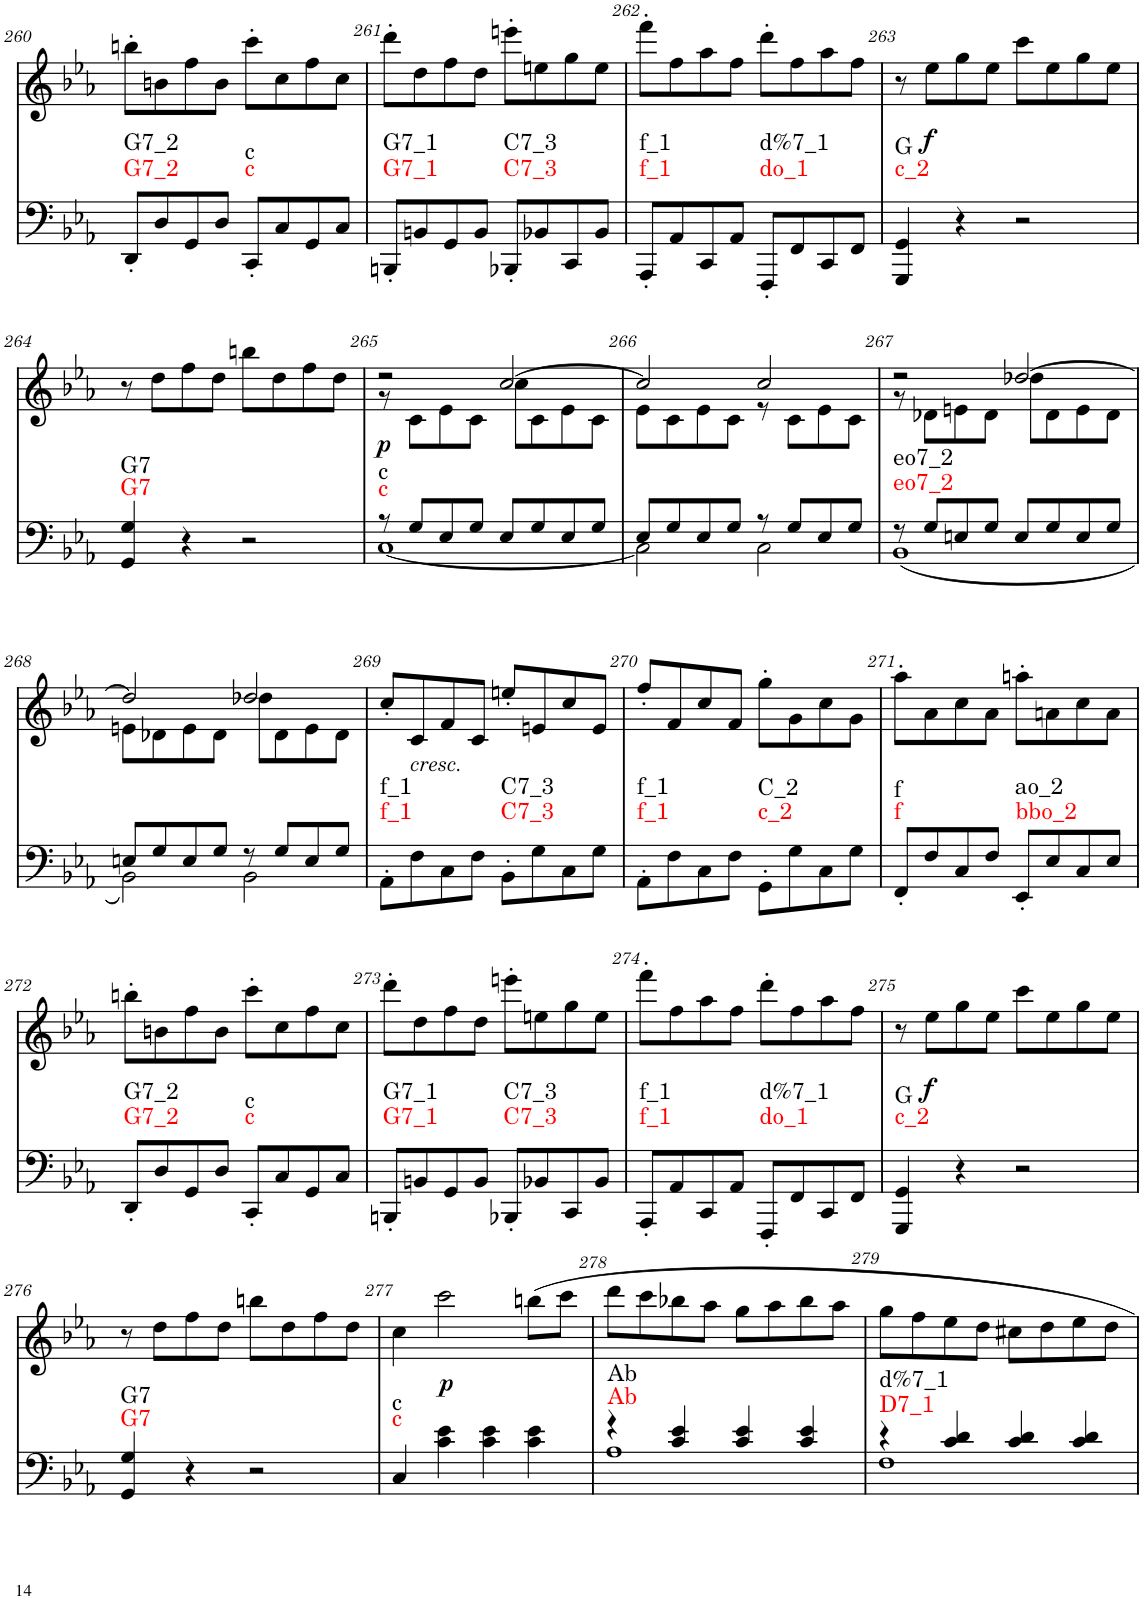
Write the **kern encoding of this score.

**kern	**harte	**kern	**text	**dynam
*part2	*part2	*part1	*part1	*part1
*staff2	*	*staff1	*staff1	*staff1
*I"piano	*	*I"piano	*	*
*I'Pno	*	*I'Pno	*	*
!!LO:PB:g=z
*clefF4	*	*clefG2	*	*
*k[b-e-a-]	*	*k[b-e-a-]	*	*
*M2/2	*	*M2/2	*	*
*met(c|)	*	*met(c|)	*	*
=260	=260	=260	=260	=260
!	!LO:H:n=1:kt=G7_2	!	!	!
!	!LO:H:n=2:kt=G7_2	!	!	!
8DD'/L	N N	8bbn'\L	.	.
8D/	.	8bn\	.	.
8GG/	.	8ff\	.	.
8D/J	.	8b\J	.	.
!	!LO:H:n=1:kt=c	!	!	!
!	!LO:H:n=2:kt=c	!	!	!
8CC'/L	N N	8ccc'\L	.	.
8C/	.	8cc\	.	.
8GG/	.	8ff\	.	.
8C/J	.	8cc\J	.	.
=261	=261	=261	=261	=261
!	!LO:H:n=1:kt=G7_1	!	!	!
!	!LO:H:n=2:kt=G7_1	!	!	!
8BBBn'/L	N N	8ddd'\L	.	.
8BBn/	.	8dd\	.	.
8GG/	.	8ff\	.	.
8BB/J	.	8dd\J	.	.
!	!LO:H:n=1:kt=C7_3	!	!	!
!	!LO:H:n=2:kt=C7_3	!	!	!
8BBB-X'/L	N N	8eeen'\L	.	.
8BB-X/	.	8een\	.	.
8CC/	.	8gg\	.	.
8BB-/J	.	8ee\J	.	.
=262	=262	=262	=262	=262
!	!LO:H:n=1:kt=f_1	!	!	!
!	!LO:H:n=2:kt=f_1	!	!	!
8AAA-'/L	N N	8fff'\L	.	.
8AA-/	.	8ff\	.	.
8CC/	.	8aa-\	.	.
8AA-/J	.	8ff\J	.	.
!	!LO:H:n=1:kt=do_1	!	!	!
!	!LO:H:n=2:kt=d%7_1	!	!	!
8FFF'/L	N N	8ddd'\L	.	.
8FF/	.	8ff\	.	.
8CC/	.	8aa-\	.	.
8FF/J	.	8ff\J	.	.
=263	=263	=263	=263	=263
!	!LO:H:n=1:kt=c_2	!	!	!
!	!LO:H:n=2:kt=G	!	!	!
4GGG/ 4GG/	N N	8r	.	.
!	!	!	!LO:LY:b	!LO:DY:b
.	.	8ee-\L	f	f
4r	.	8gg\	.	.
.	.	8ee-\J	.	.
2r	.	8ccc\L	.	.
.	.	8ee-\	.	.
.	.	8gg\	.	.
.	.	8ee-\J	.	.
!!LO:LB:g=z
=264	=264	=264	=264	=264
!	!LO:H:n=1:kt=G7	!	!	!
!	!LO:H:n=2:kt=G7	!	!	!
4GG/ 4G/	N N	8r	.	.
.	.	8dd\L	.	.
4r	.	8ff\	.	.
.	.	8dd\J	.	.
2r	.	8bbn\L	.	.
.	.	8dd\	.	.
.	.	8ff\	.	.
.	.	8dd\J	.	.
=265	=265	=265	=265	=265
*^	*	*^	*	*
!	!	!LO:H:n=1:kt=c	!	!	!	!LO:DY:b
!	!	!LO:H:n=2:kt=c	!	!	!	!
8r	[1C	N N	2r	8r	.	p
!	!	!	!	!	!LO:LY:b	!
8G/L	.	.	.	8c\L	p	.
8E-/	.	.	.	8e-\	.	.
8G/J	.	.	.	8c\J	.	.
8E-/L	.	.	[2cc/	8cc\L	.	.
8G/	.	.	.	8c\	.	.
8E-/	.	.	.	8e-\	.	.
8G/J	.	.	.	8c\J	.	.
=266	=266	=266	=266	=266	=266	=266
8E-/L	2C\]	.	2cc/]	8e-\L	.	.
8G/	.	.	.	8c\	.	.
8E-/	.	.	.	8e-\	.	.
8G/J	.	.	.	8c\J	.	.
8r	2C\	.	2cc/	8r	.	.
8G/L	.	.	.	8c\L	.	.
8E-/	.	.	.	8e-\	.	.
8G/J	.	.	.	8c\J	.	.
=267	=267	=267	=267	=267	=267	=267
!	!	!LO:H:n=1:kt=eo7_2	!	!	!	!
!	!	!LO:H:n=2:kt=eo7_2	!	!	!	!
8r	(1BB-	N N	2r	8r	.	.
8G/L	.	.	.	8d-X\L	.	.
8En/	.	.	.	8en\	.	.
8G/J	.	.	.	8d-\J	.	.
8E/L	.	.	[2dd-X/	8dd-\L	.	.
8G/	.	.	.	8d-\	.	.
8E/	.	.	.	8e\	.	.
8G/J	.	.	.	8d-\J	.	.
!!LO:LB:g=z	!!
=268	=268	=268	=268	=268	=268	=268
8En/L	2BB-\)	.	2dd-/]	8en\L	.	.
8G/	.	.	.	8d-X\	.	.
8E/	.	.	.	8e\	.	.
8G/J	.	.	.	8d-\J	.	.
8r	2BB-\	.	2dd-X/	8dd-\L	.	.
8G/L	.	.	.	8d-\	.	.
8E/	.	.	.	8e\	.	.
8G/J	.	.	.	8d-\J	.	.
*v	*v	*	*	*	*	*
=269	=269	=269	=269	=269	=269
!	!LO:H:n=1:kt=f_1	!	!	!	!
!	!LO:H:n=2:kt=f_1	!	!	!	!
*	*	*v	*v	*	*
8AA-'\L	N N	8cc'/L	.	.
!	!	!LO:TX:b:i:t=cresc.	!	!
8F\	.	8c/	.	.
8C\	.	8f/	.	.
8F\J	.	8c/J	.	.
!	!LO:H:n=1:kt=C7_3	!	!	!
!	!LO:H:n=2:kt=C7_3	!	!	!
8BB-'\L	N N	8een'/L	.	.
8G\	.	8en/	.	.
8C\	.	8cc/	.	.
8G\J	.	8e/J	.	.
=270	=270	=270	=270	=270
!	!LO:H:n=1:kt=f_1	!	!	!
!	!LO:H:n=2:kt=f_1	!	!	!
8AA-'\L	N N	8ff'/L	.	.
8F\	.	8f/	.	.
8C\	.	8cc/	.	.
8F\J	.	8f/J	.	.
!	!LO:H:n=1:kt=c_2	!	!	!
!	!LO:H:n=2:kt=C_2	!	!	!
8GG'\L	N N	8gg'\L	.	.
8G\	.	8g\	.	.
8C\	.	8cc\	.	.
8G\J	.	8g\J	.	.
=271	=271	=271	=271	=271
!	!LO:H:n=1:kt=f	!	!	!
!	!LO:H:n=2:kt=f	!	!	!
8FF'/L	N N	8aa-'\L	.	.
8F/	.	8a-\	.	.
8C/	.	8cc\	.	.
8F/J	.	8a-\J	.	.
!	!LO:H:n=1:kt=bbo_2	!	!	!
!	!LO:H:n=2:kt=ao_2	!	!	!
8EE-'/L	N N	8aan'\L	.	.
8E-/	.	8an\	.	.
8C/	.	8cc\	.	.
8E-/J	.	8a\J	.	.
!!LO:LB:g=z
=272	=272	=272	=272	=272
!	!LO:H:n=1:kt=G7_2	!	!	!
!	!LO:H:n=2:kt=G7_2	!	!	!
8DD'/L	N N	8bbn'\L	.	.
8D/	.	8bn\	.	.
8GG/	.	8ff\	.	.
8D/J	.	8b\J	.	.
!	!LO:H:n=1:kt=c	!	!	!
!	!LO:H:n=2:kt=c	!	!	!
8CC'/L	N N	8ccc'\L	.	.
8C/	.	8cc\	.	.
8GG/	.	8ff\	.	.
8C/J	.	8cc\J	.	.
=273	=273	=273	=273	=273
!	!LO:H:n=1:kt=G7_1	!	!	!
!	!LO:H:n=2:kt=G7_1	!	!	!
8BBBn'/L	N N	8ddd'\L	.	.
8BBn/	.	8dd\	.	.
8GG/	.	8ff\	.	.
8BB/J	.	8dd\J	.	.
!	!LO:H:n=1:kt=C7_3	!	!	!
!	!LO:H:n=2:kt=C7_3	!	!	!
8BBB-X'/L	N N	8eeen'\L	.	.
8BB-X/	.	8een\	.	.
8CC/	.	8gg\	.	.
8BB-/J	.	8ee\J	.	.
=274	=274	=274	=274	=274
!	!LO:H:n=1:kt=f_1	!	!	!
!	!LO:H:n=2:kt=f_1	!	!	!
8AAA-'/L	N N	8fff'\L	.	.
8AA-/	.	8ff\	.	.
8CC/	.	8aa-\	.	.
8AA-/J	.	8ff\J	.	.
!	!LO:H:n=1:kt=do_1	!	!	!
!	!LO:H:n=2:kt=d%7_1	!	!	!
8FFF'/L	N N	8ddd'\L	.	.
8FF/	.	8ff\	.	.
8CC/	.	8aa-\	.	.
8FF/J	.	8ff\J	.	.
=275	=275	=275	=275	=275
!	!LO:H:n=1:kt=c_2	!	!	!
!	!LO:H:n=2:kt=G	!	!	!
4GGG/ 4GG/	N N	8r	.	.
!	!	!	!LO:LY:b	!LO:DY:b
.	.	8ee-\L	f	f
4r	.	8gg\	.	.
.	.	8ee-\J	.	.
2r	.	8ccc\L	.	.
.	.	8ee-\	.	.
.	.	8gg\	.	.
.	.	8ee-\J	.	.
!!LO:LB:g=z
=276	=276	=276	=276	=276
!	!LO:H:n=1:kt=G7	!	!	!
!	!LO:H:n=2:kt=G7	!	!	!
4GG/ 4G/	N N	8r	.	.
.	.	8dd\L	.	.
4r	.	8ff\	.	.
.	.	8dd\J	.	.
2r	.	8bbn\L	.	.
.	.	8dd\	.	.
.	.	8ff\	.	.
.	.	8dd\J	.	.
=277	=277	=277	=277	=277
!	!LO:H:n=1:kt=c	!	!	!
!	!LO:H:n=2:kt=c	!	!	!
4C/	N N	4cc\	.	.
!	!	!	!LO:LY:b	!LO:DY:b
4c\ 4e-\	.	2ccc\	p	p
4c\ 4e-\	.	.	.	.
4c\ 4e-\	.	8bbn\L	.	.
.	.	8ccc\J	.	.
=278	=278	=278	=278	=278
*^	*	*	*	*
!	!	!LO:H:n=1:kt=Ab	!	!	!
!	!	!LO:H:n=2:kt=Ab	!	!	!
4r	1A-	N N	8ddd\L	.	.
.	.	.	8ccc\	.	.
4c/ 4e-/	.	.	8bb-X\	.	.
.	.	.	8aa-\J	.	.
4c/ 4e-/	.	.	8gg\L	.	.
.	.	.	8aa-\	.	.
4c/ 4e-/	.	.	8bb-\	.	.
.	.	.	8aa-\J	.	.
=279	=279	=279	=279	=279	=279
!	!	!LO:H:n=1:kt=D7_1	!	!	!
!	!	!LO:H:n=2:kt=d%7_1	!	!	!
4r	1F	N N	8gg\L	.	.
.	.	.	8ff\	.	.
4c/ 4d/	.	.	8ee-\	.	.
.	.	.	8dd\J	.	.
4c/ 4d/	.	.	8cc#X\L	.	.
.	.	.	8dd\	.	.
4c/ 4d/	.	.	8ee-\	.	.
.	.	.	8dd\J	.	.
*v	*v	*	*	*	*
=	=	=	=	=
*-	*-	*-	*-	*-
